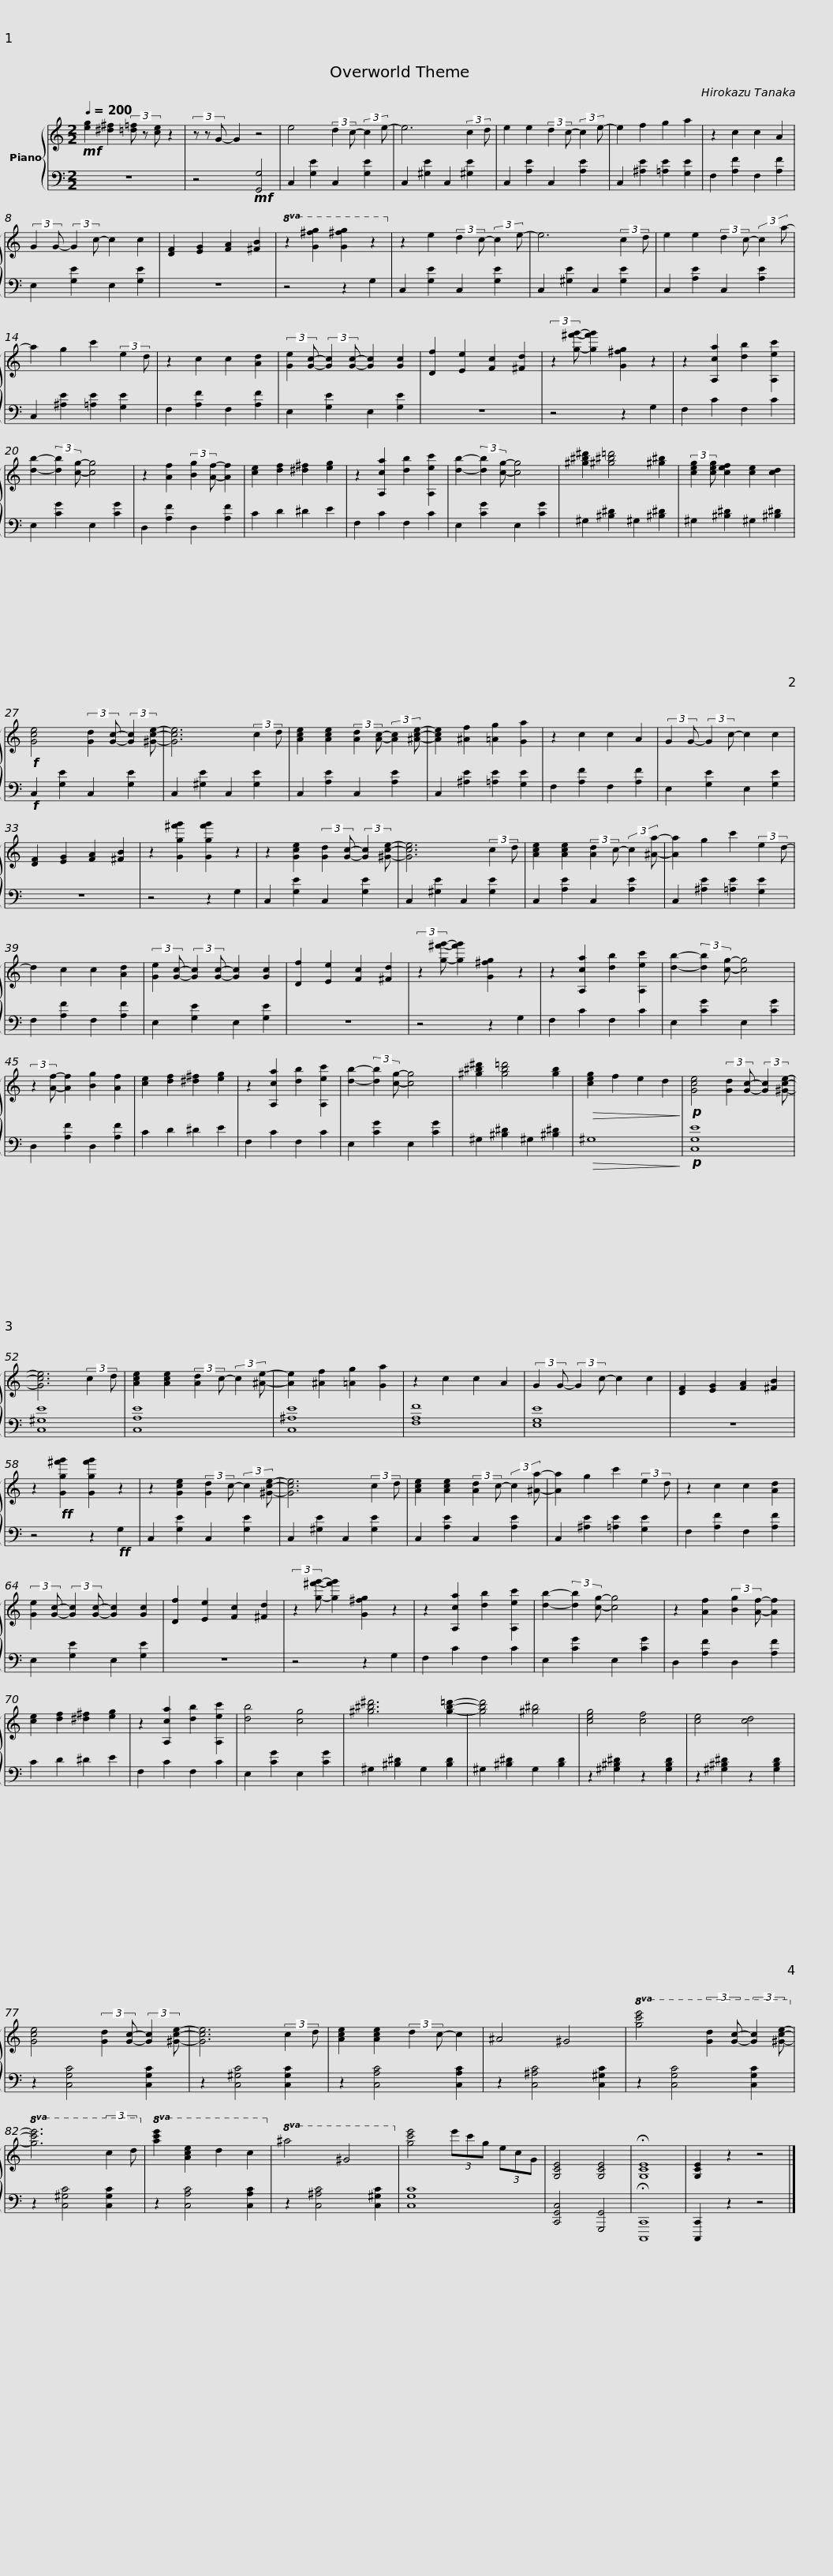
X:1
%%score { 1 | 2 }
L:1/8
Q:1/4=200
M:2/2
I:linebreak $
K:C
V:1 treble
V:2 bass
V:1
!mf! [eg]2 [^d^f]2 (3[=d=f] z [ce] z2 | (3z z G- G2 z4 | e4 (3:2:2d2 c- (3:2:2c2 e- | e6 (3:2:2c2 d | e2 e2 (3:2:2d2 c- (3:2:2c2 e- | %5
 e2 f2 g2 a2 | z2 c2 c2 A2 |$ (3:2:2G2 G- (3:2:2G2 c- c2 c2 | [DF]2 [EG]2 [FA]2 [^FB]2 |!8va(! z2 [g^f'g']2 [g^f'g']2 z2!8va)! | %10
 z2 e2 (3:2:2d2 c- (3:2:2c2 e- | e6 (3:2:2c2 d | e2 e2 (3:2:2d2 c- (3:2:2c2 a- | a2 g2 c'2 (3:2:2e2 d |$ z2 c2 c2 [Ad]2 | %15
 (3:2:2[Ge]2 [Gc]- (3:2:2[Gc]2 [Gc]- [Gc]2 [Gc]2 | [Df]2 [Ee]2 [Fc]2 [^Fd]2 | (3:2:2z2 [g^f'g']- [gf'g']2 [G^fg]2 z2 | z2 [A,ca]2 [db]2 [A,ec']2 | [db]2- (3:2:2[db]2 [cg]- [cg]4 | %20
 z2 [Af]2 (3:2:2[Bg]2 [Af]- [Af]2 |$ [ce]2 [df]2 [^d^f]2 [eg]2 | z2 [A,ca]2 [db]2 [A,ec']2 | [db]2- (3:2:2[db]2 [cg]- [cg]4 | [^g^b^d']2 [^g^b=d']4 [^g^b]2 | %25
 (3:2:2[ceg]2 [ceg] [cef]2 [ce]2 [cd]2 |!f! [Gce]4 (3:2:2[Gd]2 [Gc]- (3:2:2[Gc]2 [^Gce]- |$ [Gce]6 (3:2:2c2 d | [Ace]2 [Ace]2 (3:2:2[Ad]2 [Ac]- (3:2:2[Ac]2 [^Ace]- | [Ace]2 [^Af]2 [=Ag]2 [Ga]2 | %30
 z2 c2 c2 A2 | (3:2:2G2 G- (3:2:2G2 c- c2 c2 | [DF]2 [EG]2 [FA]2 [^FB]2 | z2 [Gg^f'g']2 [Ggf'g']2 z2 |$ z2 [Gce]2 (3:2:2[Gd]2 [Gc]- (3:2:2[Gc]2 [^Gce]- | %35
 [Gce]6 (3:2:2c2 d | [Ace]2 [Ace]2 (3:2:2[Ad]2 c- (3:2:2c2 [^Aa]- | [Aa]2 g2 c'2 (3:2:2e2 d- | d2 c2 c2 [Ad]2 | (3:2:2[Ge]2 [Gc]- (3:2:2[Gc]2 [Gc]- [Gc]2 [Gc]2 | %40
 [Df]2 [Ee]2 [Fc]2 [^Fd]2 |$ (3:2:2z2 [g^f'g']- [gf'g']2 [G^fg]2 z2 | z2 [A,ca]2 [db]2 [A,ec']2 | [db]2- (3:2:2[db]2 [cg]- [cg]4 | (3:2:2z2 [Af]- [Af]2 [Bg]2 [Af]2 | %45
 [ce]2 [df]2 [^d^f]2 [eg]2 | z2 [A,ca]2 [db]2 [A,ec']2 | [db]2- (3:2:2[db]2 [cg]- [cg]4 |$ [^g^b^d']2 [gb=d']4 [gb]2 |!>(! [ceg]2 f2 e2 d2!>)! | %50
!p! [Gce]4 (3:2:2[Gd]2 [Gc]- (3:2:2[Gc]2 [^Gce]- | [Gce]6 (3:2:2c2 d | [Ace]2 [Ace]2 (3:2:2[Ad]2 c- (3:2:2c2 [^Ae]- | [Ae]2 [^Af]2 [=Ag]2 [Ga]2 | z2 c2 c2 A2 |$ %55
 (3:2:2G2 G- (3:2:2G2 c- c2 c2 | [DF]2 [EG]2 [FA]2 [^FB]2 | z2!ff! [Gg^f'g']2 [Ggf'g']2 z2 | z2 [Gce]2 (3:2:2[Gd]2 c- (3:2:2c2 [^Gce]- | [Gce]6 (3:2:2c2 d | %60
 [Ace]2 [Ace]2 (3:2:2[Ad]2 c- (3:2:2c2 [^Aa]- | [Aa]2 g2 c'2 (3:2:2e2 d |$ z2 c2 c2 [Ad]2 | (3:2:2[Ge]2 [Gc]- (3:2:2[Gc]2 [Gc]- [Gc]2 [Gc]2 | [Df]2 [Ee]2 [Fc]2 [^Fd]2 | %65
 (3:2:2z2 [g^f'g']- [gf'g']2 [G^fg]2 z2 | z2 [A,ca]2 [db]2 [A,ec']2 | [db]2- (3:2:2[db]2 [cg]- [cg]4 | z2 [Af]2 (3:2:2[Bg]2 [Af]- [Af]2 |$ [ce]2 [df]2 [^d^f]2 [eg]2 | %70
 z2 [A,ca]2 [db]2 [A,ec']2 | [db]4 [cg]4 | [^g^b^d']6 [gb=d']2- | [gbd']4 [^g^b]4 | [ceg]4 [cf]4 | %75
 [ce]4 [cd]4 |$ [Gce]4 (3:2:2[Gd]2 [Gc]- (3:2:2[Gc]2 [^Gce]- | [Gce]6 (3:2:2c2 d | [Ace]2 [Ace]2 (3:2:2d2 c- c2 | ^A4 ^G4 | %80
!8va(! [gc'e']4 (3:2:2[gd']2 [gc']- (3:2:2[gc']2 [^gc'e']-!8va)! |!8va(! [gc'e']6 (3:2:2c'2 d'!8va)! |!8va(! [ac'e']2 [ac'e']2 d'2 c'2!8va)! |$!8va(! ^a4 ^g4!8va)! | [gc'e']4 (3e'c'g (3ecG | %85
 [G,CE]4 [G,CE]4 | !fermata![G,CE]8 | [G,CE]2 z2 z4 |] %88
V:2
 z8 | z4!mf! [G,,G,]4 | C,2 [G,E]2 C,2 [G,E]2 | C,2 [^G,E]2 C,2 [^G,E]2 | C,2 [A,E]2 C,2 [A,E]2 | %5
 C,2 [^A,E]2 [=A,E]2 [G,E]2 | F,2 [A,F]2 F,2 [A,F]2 |$ E,2 [G,E]2 E,2 [G,E]2 | z8 | z4 z2 G,2 | %10
 C,2 [G,E]2 C,2 [G,E]2 | C,2 [^G,E]2 C,2 [G,E]2 | C,2 [A,E]2 C,2 [A,E]2 | C,2 [^A,E]2 [=A,E]2 [G,E]2 |$ F,2 [A,F]2 F,2 [A,F]2 | %15
 E,2 [G,E]2 E,2 [G,E]2 | z8 | z4 z2 G,2 | F,2 C2 F,2 C2 | E,2 [CG]2 E,2 [CG]2 | %20
 D,2 [A,F]2 D,2 [A,F]2 |$ C2 D2 ^D2 E2 | F,2 C2 F,2 C2 | E,2 [CG]2 E,2 [CG]2 | ^G,2 [^B,^D]2 ^G,2 [^B,^D]2 | %25
 ^G,2 [^B,^D]2 ^G,2 [^B,^D]2 |!f! C,2 [G,E]2 C,2 [G,E]2 |$ C,2 [^G,E]2 C,2 [G,E]2 | C,2 [A,E]2 C,2 [A,E]2 | C,2 [^A,E]2 [=A,E]2 [G,E]2 | %30
 F,2 [A,F]2 F,2 [A,F]2 | E,2 [G,E]2 E,2 [G,E]2 | z8 | z4 z2 G,2 |$ C,2 [G,E]2 C,2 [G,E]2 | %35
 C,2 [^G,E]2 C,2 [G,E]2 | C,2 [A,E]2 C,2 [A,E]2 | C,2 [^A,E]2 [=A,E]2 [G,E]2 | F,2 [A,F]2 F,2 [A,F]2 | E,2 [G,E]2 E,2 [G,E]2 | %40
 z8 |$ z4 z2 G,2 | F,2 C2 F,2 C2 | E,2 [CG]2 E,2 [CG]2 | D,2 [A,F]2 D,2 [A,F]2 | %45
 C2 D2 ^D2 E2 | F,2 C2 F,2 C2 | E,2 [CG]2 E,2 [CG]2 |$ ^G,2 [^B,^D]2 ^G,2 [^B,^D]2 |!>(! ^G,8!>)! | %50
!p! [C,G,E]8 | [C,^G,E]8 | [C,A,E]8 | [C,^A,E]8 | [F,A,F]8 |$ %55
 [E,G,E]8 | z8 | z4 z2!ff! G,2 | C,2 [G,E]2 C,2 [G,E]2 | C,2 [^G,E]2 C,2 [G,E]2 | %60
 C,2 [A,E]2 C,2 [A,E]2 | C,2 [^A,E]2 [=A,E]2 [G,E]2 |$ F,2 [A,F]2 F,2 [A,F]2 | E,2 [G,E]2 E,2 [G,E]2 | z8 | %65
 z4 z2 G,2 | F,2 C2 F,2 C2 | E,2 [CG]2 E,2 [CG]2 | D,2 [A,F]2 D,2 [A,F]2 |$ C2 D2 ^D2 E2 | %70
 F,2 C2 F,2 C2 | E,2 [CG]2 E,2 [CG]2 | ^G,2 [^B,^D]2 G,2 [B,D]2 | ^G,2 [^B,^D]2 G,2 [B,D]2 | z2 [^G,^B,^D]2 z2 [G,B,D]2 | %75
 z2 [^G,^B,^D]2 z2 [G,B,D]2 |$ z2 [C,G,C]4 [C,G,C]2 | z2 [C,^G,C]4 [C,G,C]2 | z2 [C,A,C]4 [C,A,C]2 | z2 [C,^A,C]4 [C,^G,C]2 | %80
 z2 [C,G,C]4 [C,G,C]2 | z2 [C,^G,C]4 [C,G,C]2 | z2 [C,A,C]4 [C,A,C]2 |$ z2 [C,^A,C]4 [C,^G,C]2 | [C,G,C]8 | %85
 [C,,G,,C,]4 [G,,,G,,]4 | !fermata![C,,,C,,]8 | [C,,,C,,]2 z2 z4 |] %88
